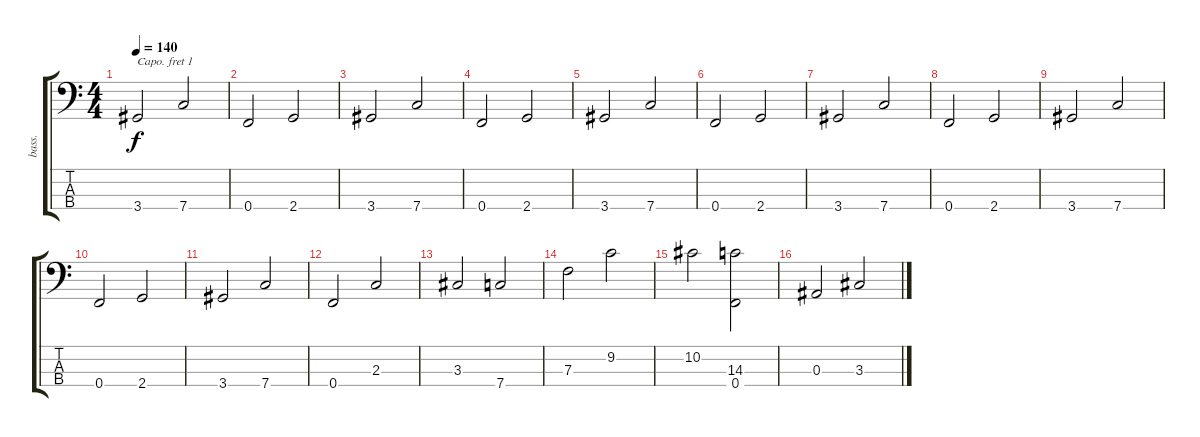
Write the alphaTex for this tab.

\track ("bass." "bass.") {instrument electricbasspick}
\staff {score tabs}
\capo 1
\tuning (G2 D2 A1 E1) {hide}
\ts (4 4)
\tempo 140
\clef f4
\ks c
3.4.2{dy f} 7.4.2 |
0.4.2 2.4.2 |
3.4.2 7.4.2 |
0.4.2 2.4.2 |
3.4.2 7.4.2 |
0.4.2 2.4.2 |
3.4.2 7.4.2 |
0.4.2 2.4.2 |
3.4.2 7.4.2 |
0.4.2 2.4.2 |
3.4.2 7.4.2 |
0.4.2 2.3.2 |
3.3.2 7.4.2 |
7.3.2 9.2.2 |
10.2.2 (14.3 0.4).2 |
0.3.2 3.3.2
